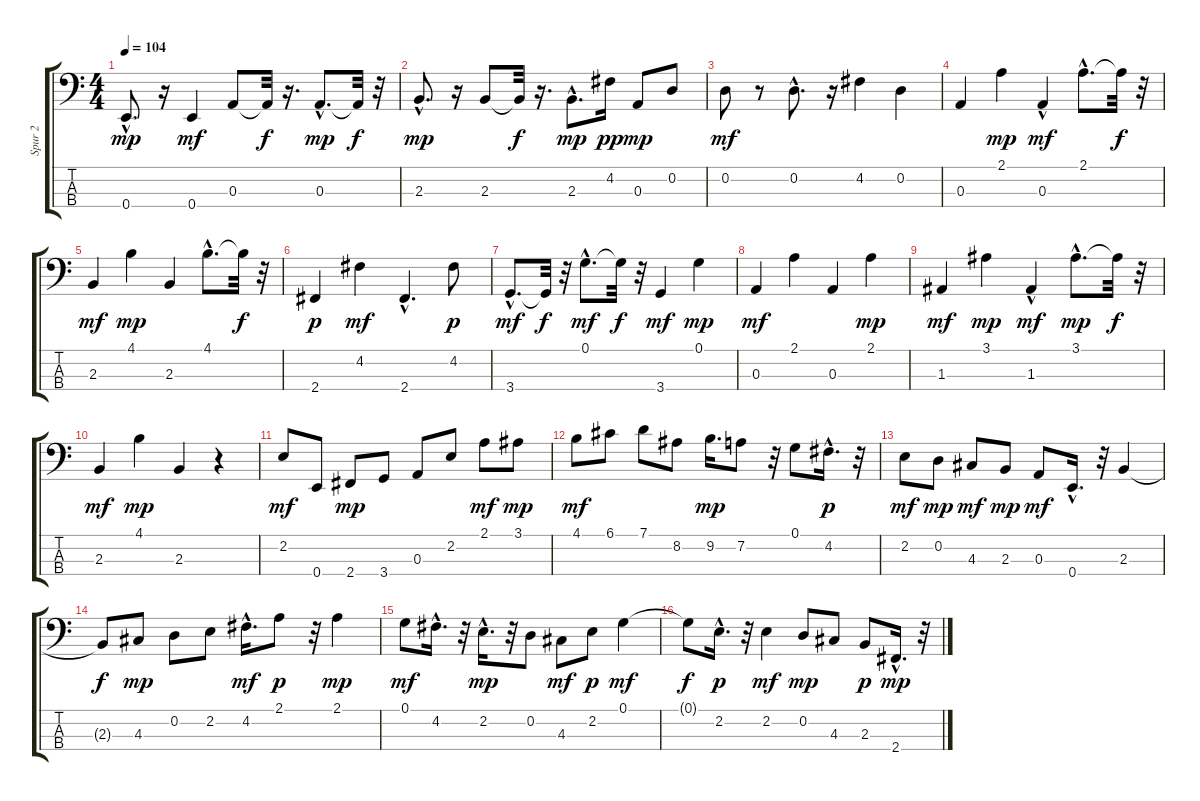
\track ("Spur 2" "Spur 2") {instrument acousticbass}
\staff {score tabs}
\tuning (G2 D2 A1 E1) {hide}
\ts (4 4)
\tempo 104
\clef f4
\ks c
0.4{hac}.8{d dy mp} r.16 0.4.4{dy mf} 0.3.8 0.3{t}.32{dy f} r.16{d} 0.3{hac}.8{d dy mp} 0.3{t}.32{dy f} r.32 |
2.3{hac}.8{d dy mp} r.16 2.3.8 2.3{t}.32{dy f} r.16{d} 2.3{hac}.8{d dy mp} 4.2.16{dy pp} 0.3.8{dy mp} 0.2.8 |
0.2.8{dy mf} r.8 0.2{hac}.8{d} r.16 4.2.4 0.2.4 |
0.3.4 2.1.4{dy mp} 0.3{hac}.4{dy mf} 2.1{hac}.8{d} 2.1{t}.32{dy f} r.32 |
2.3.4{dy mf} 4.1.4{dy mp} 2.3.4 4.1{hac}.8{d} 4.1{t}.32{dy f} r.32 |
2.4.4{dy p} 4.2.4{dy mf} 2.4{hac}.4{d} 4.2.8{dy p} |
3.4{hac}.8{d dy mf} 3.4{t}.32{dy f} r.32 0.1{hac}.8{d dy mf} 0.1{t}.32{dy f} r.32 3.4.4{dy mf} 0.1.4{dy mp} |
0.3.4{dy mf} 2.1.4 0.3.4 2.1.4{dy mp} |
1.3.4{dy mf} 3.1.4{dy mp} 1.3{hac}.4{dy mf} 3.1{hac}.8{d dy mp} 3.1{t}.32{dy f} r.32 |
2.3.4{dy mf} 4.1.4{dy mp} 2.3.4 r.4 |
2.2.8{dy mf} 0.4.8 2.4.8{dy mp} 3.4.8 0.3.8 2.2.8 2.1.8{dy mf} 3.1.8{dy mp} |
4.1.8{dy mf} 6.1.8 7.1.8 8.2.8 9.2.16{d dy mp} 7.2.8 r.32 0.1.8 4.2{hac}.16{d dy p} r.32 |
2.2.8{dy mf} 0.2.8{dy mp} 4.3.8{dy mf} 2.3.8{dy mp} 0.3.8{dy mf} 0.4{hac}.16{d} r.32 2.3.4 |
2.3{t}.8{dy f} 4.3.8{dy mp} 0.2.8 2.2.8 4.2{hac}.16{d dy mf} 2.1.8{dy p} r.32 2.1.4{dy mp} |
0.1.8{dy mf} 4.2{hac}.16{d} r.32 2.2{hac}.16{d dy mp} r.32 0.2.8 4.3.8{dy mf} 2.2.8{dy p} 0.1.4{dy mf} |
0.1{t}.8{dy f} 2.2{hac}.16{d dy p} r.32 2.2.4{dy mf} 0.2.8{dy mp} 4.3.8 2.3.8{dy p} 2.4{hac}.16{d dy mp} r.32
